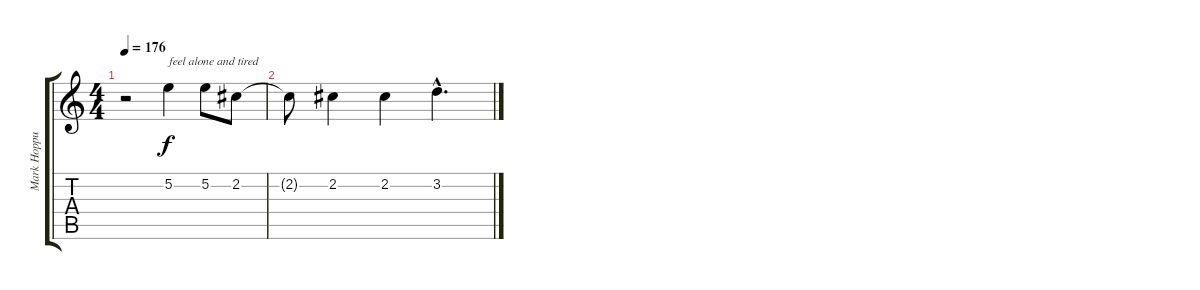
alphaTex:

\track ("Mark Hoppus - Back Vocal" "Mark Hoppu") {instrument lead2sawtooth}
\staff {score tabs}
\tuning (E5 B4 G4 D4 A3 E3) {hide}
\ts (4 4)
\tempo 176
\clef g2
\ks c
r.2{dy f} 5.2.4{txt "feel alone and tired"} 5.2.8 2.2.8 |
2.2{t}.8 2.2.4 2.2.4 3.2{hac}.4{d}
